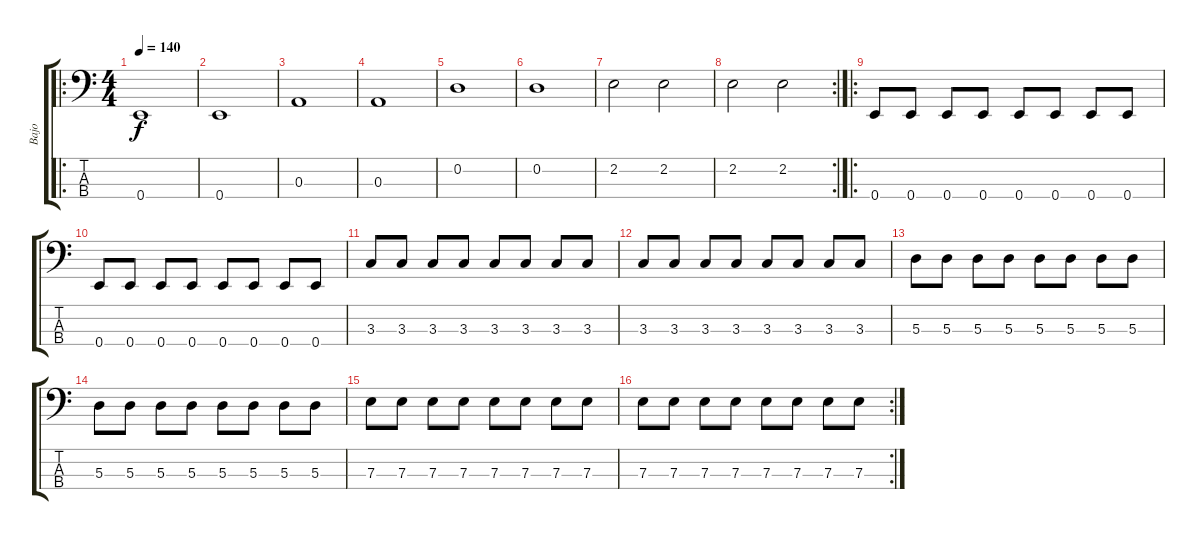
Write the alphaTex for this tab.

\track ("Bajo" "Bajo") {instrument electricbassfinger}
\staff {score tabs}
\tuning (G2 D2 A1 E1) {hide}
\ro
\ts (4 4)
\tempo 140
\clef f4
\ks c
0.4.1{dy f instrument electricbassfinger} |
0.4.1 |
0.3.1 |
0.3.1 |
0.2.1 |
0.2.1 |
2.2.2 2.2.2 |
\rc 2
2.2.2 2.2.2 |
\ro
0.4.8 0.4.8 0.4.8 0.4.8 0.4.8 0.4.8 0.4.8 0.4.8 |
0.4.8 0.4.8 0.4.8 0.4.8 0.4.8 0.4.8 0.4.8 0.4.8 |
3.3.8 3.3.8 3.3.8 3.3.8 3.3.8 3.3.8 3.3.8 3.3.8 |
3.3.8 3.3.8 3.3.8 3.3.8 3.3.8 3.3.8 3.3.8 3.3.8 |
5.3.8 5.3.8 5.3.8 5.3.8 5.3.8 5.3.8 5.3.8 5.3.8 |
5.3.8 5.3.8 5.3.8 5.3.8 5.3.8 5.3.8 5.3.8 5.3.8 |
7.3.8 7.3.8 7.3.8 7.3.8 7.3.8 7.3.8 7.3.8 7.3.8 |
\rc 2
7.3.8 7.3.8 7.3.8 7.3.8 7.3.8 7.3.8 7.3.8 7.3.8
